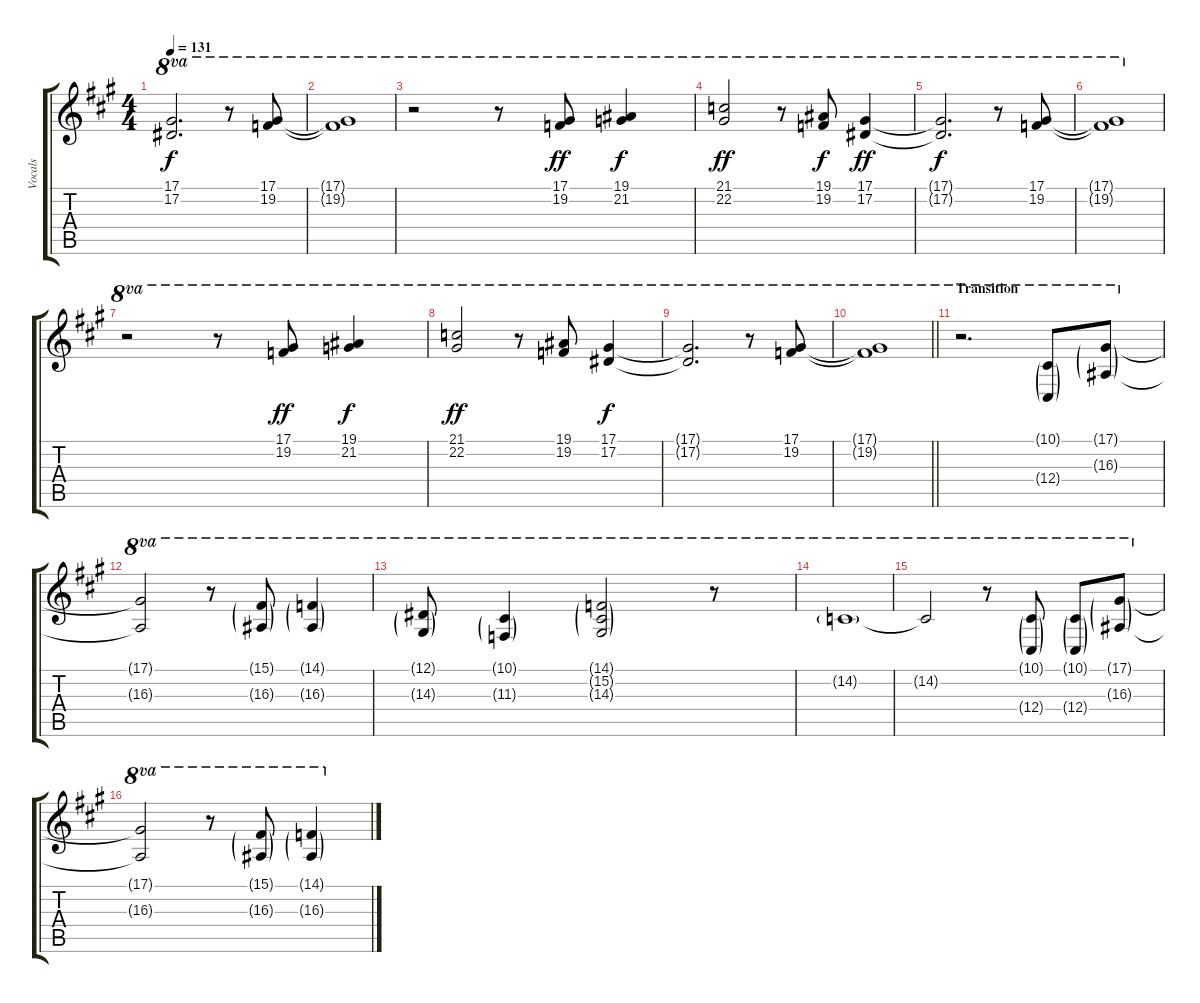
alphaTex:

\track ("Vocals" "Vocals") {instrument vibraphone}
\staff {score tabs}
\tuning (Eb4 Bb3 Gb3 Db3 Ab2 Eb2) {hide}
\ts (4 4)
\tempo 131
\clef g2
\ks a
(17.1{t} 17.2{t}).2{d ot 8va dy f} r.8{ot 8va} (17.1 19.2).8{ot 8va} |
(17.1{t} 19.2{t}).1{ot 8va} |
r.2{ot 8va} r.8{ot 8va} (17.1 19.2).8{ot 8va dy ff} (19.1 21.2).4{ot 8va dy f} |
(21.1 22.2).2{ot 8va dy ff} r.8{ot 8va} (19.1 19.2).8{ot 8va dy f} (17.1 17.2).4{ot 8va dy ff} |
(17.1{t} 17.2{t}).2{d ot 8va dy f} r.8{ot 8va} (17.1 19.2).8{ot 8va} |
(17.1{t} 19.2{t}).1{ot 8va} |
r.2{ot 8va} r.8{ot 8va} (17.1 19.2).8{ot 8va dy ff} (19.1 21.2).4{ot 8va dy f} |
(21.1 22.2).2{ot 8va dy ff} r.8{ot 8va} (19.1 19.2).8{ot 8va} (17.1 17.2).4{ot 8va dy f} |
(17.1{t} 17.2{t}).2{d ot 8va} r.8{ot 8va} (17.1 19.2).8{ot 8va} |
\barLineRight lightlight
(17.1{t} 19.2{t}).1{ot 8va} |
\section ("" "Transition")
r.2{d ot 8va} (10.1{g} 12.4{g}).8{ot 8va} (17.1{g} 16.3{g}).8{ot 8va} |
(17.1{t} 16.3{t}).2{ot 8va} r.8{ot 8va} (15.1{g} 16.3{g}).8{ot 8va} (14.1{g} 16.3{g}).4{ot 8va} |
(12.1{g} 14.3{g}).8{ot 8va} (10.1{g} 11.3{g}).4{ot 8va} (14.1{g} 15.2{g} 14.3{g}).2{ot 8va} r.8{ot 8va} |
14.2{g}.1{ot 8va} |
14.2{t}.2{ot 8va} r.8{ot 8va} (10.1{g} 12.4{g}).8{ot 8va} (10.1{g} 12.4{g}).8{ot 8va} (17.1{g} 16.3{g}).8{ot 8va} |
(17.1{t} 16.3{t}).2{ot 8va} r.8{ot 8va} (15.1{g} 16.3{g}).8{ot 8va} (14.1{g} 16.3{g}).4{ot 8va}
